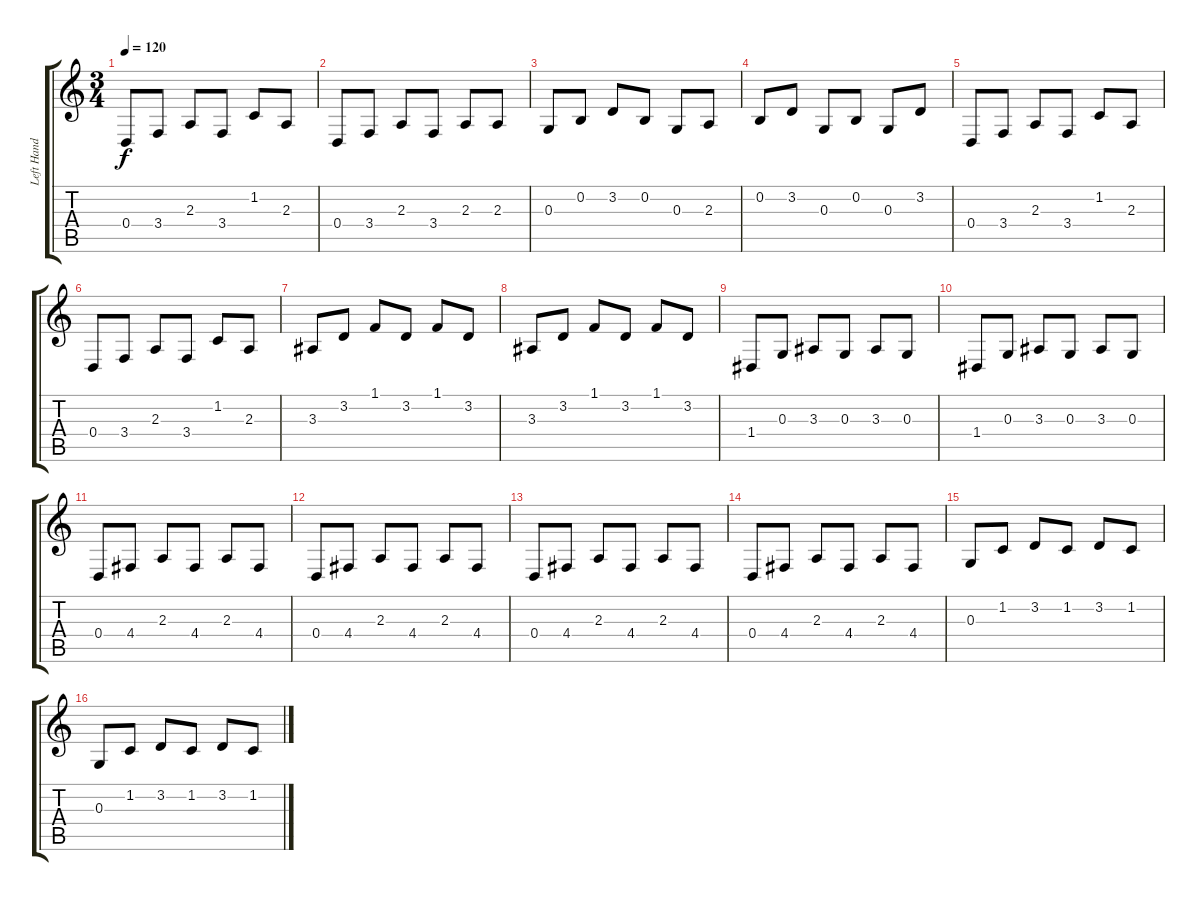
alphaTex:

\track ("Left Hand" "Left Hand") {instrument acousticgrandpiano}
\staff {score tabs}
\tuning (E4 B3 G3 D3 A2 E2) {hide}
\ts (3 4)
\tempo 120
\clef g2
\ks c
0.4.8{dy f} 3.4.8 2.3.8 3.4.8 1.2.8 2.3.8 |
0.4.8 3.4.8 2.3.8 3.4.8 2.3.8 2.3.8 |
0.3.8 0.2.8 3.2.8 0.2.8 0.3.8 2.3.8 |
0.2.8 3.2.8 0.3.8 0.2.8 0.3.8 3.2.8 |
0.4.8 3.4.8 2.3.8 3.4.8 1.2.8 2.3.8 |
0.4.8 3.4.8 2.3.8 3.4.8 1.2.8 2.3.8 |
3.3.8 3.2.8 1.1.8 3.2.8 1.1.8 3.2.8 |
3.3.8 3.2.8 1.1.8 3.2.8 1.1.8 3.2.8 |
1.4.8 0.3.8 3.3.8 0.3.8 3.3.8 0.3.8 |
1.4.8 0.3.8 3.3.8 0.3.8 3.3.8 0.3.8 |
0.4.8 4.4.8 2.3.8 4.4.8 2.3.8 4.4.8 |
0.4.8 4.4.8 2.3.8 4.4.8 2.3.8 4.4.8 |
0.4.8 4.4.8 2.3.8 4.4.8 2.3.8 4.4.8 |
0.4.8 4.4.8 2.3.8 4.4.8 2.3.8 4.4.8 |
0.3.8 1.2.8 3.2.8 1.2.8 3.2.8 1.2.8 |
0.3.8 1.2.8 3.2.8 1.2.8 3.2.8 1.2.8
